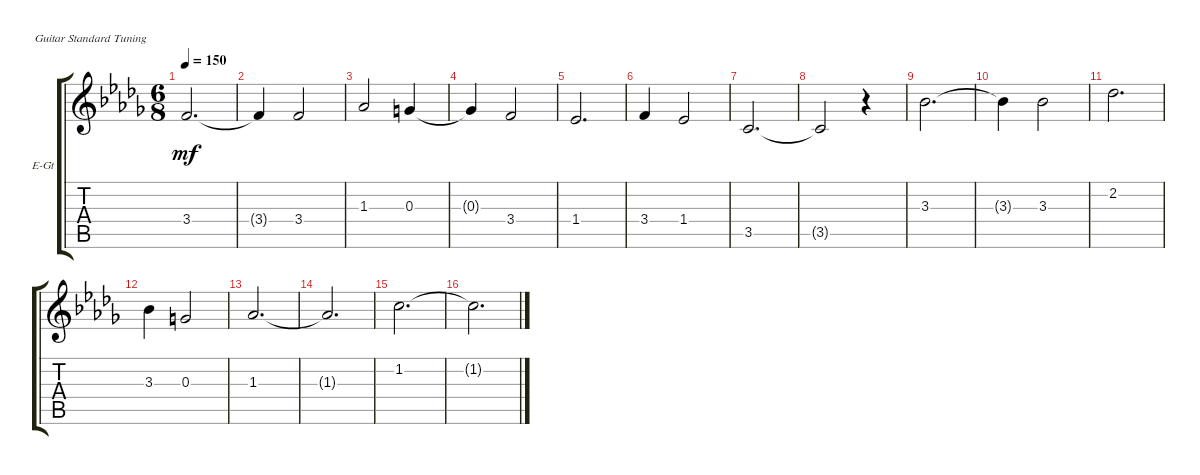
\defaultSystemsLayout 4
\bracketExtendMode groupsimilarinstruments
\firstSystemTrackNameOrientation horizontal
\otherSystemsTrackNameOrientation horizontal
\track ("Paul's Voice" "E-Gt") {instrument electricguitarclean}
\staff {score tabs}
\tuning (E4 B3 G3 D3 A2 E2)
\ts (6 8)
\tempo 150
\clef g2
\scale
0.333333
\ks db
3.4.2{d dy mf} |
\scale
0.333333 3.4{t}.4 3.4.2 |
\scale
0.333333 1.3.2 0.3.4 |
\scale
0.333333 0.3{t}.4 3.4.2 |
\scale
0.333333 1.4.2{d} |
\scale
0.333333 3.4.4 1.4.2 |
\scale
0.333333 3.5.2{d} |
\scale
0.333333 3.5{t}.2 r.4 |
\scale
0.333333 3.3.2{d} |
\scale
0.333333 3.3{t}.4 3.3.2 |
\scale
0.333333 2.2.2{d} |
\scale
0.333333 3.3.4 0.3.2 |
\scale
0.333333 1.3.2{d} |
\scale
0.333333 1.3{t}.2{d} |
\scale
0.333333 1.2.2{d} |
\scale
0.333333 1.2{t}.2{d}
